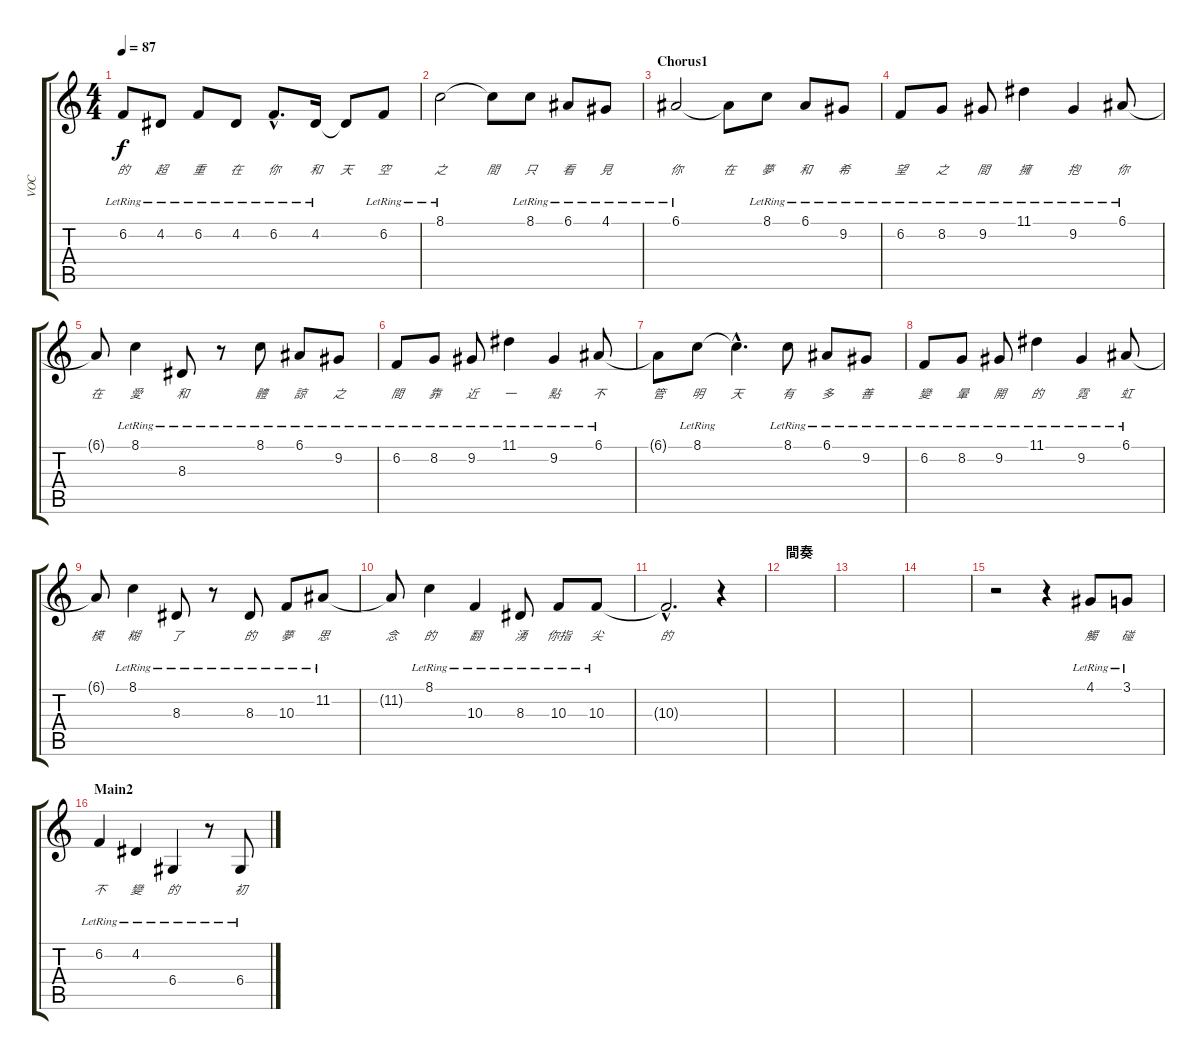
\track ("VOC" "VOC") {instrument honkytonkpiano}
\staff {score tabs}
\tuning (E4 B3 G3 D3 A2 E2) {hide}
\ts (4 4)
\tempo 87
\clef g2
\ks c
6.2{lr}.8{lyrics (0 "的") lyrics (1 "") lyrics (2 "") lyrics (3 "") lyrics (4 "") dy f} 4.2{lr}.8{lyrics (0 "超") lyrics (1 "") lyrics (2 "") lyrics (3 "") lyrics (4 "")} 6.2{lr}.8{lyrics (0 "重") lyrics (1 "") lyrics (2 "") lyrics (3 "") lyrics (4 "")} 4.2{lr}.8{lyrics (0 "在") lyrics (1 "") lyrics (2 "") lyrics (3 "") lyrics (4 "")} 6.2{hac lr}.8{d lyrics (0 "你") lyrics (1 "") lyrics (2 "") lyrics (3 "") lyrics (4 "")} 4.2{lr}.16{lyrics (0 "和") lyrics (1 "") lyrics (2 "") lyrics (3 "") lyrics (4 "")} 4.2{t}.8{lyrics (0 "天") lyrics (1 "") lyrics (2 "") lyrics (3 "") lyrics (4 "")} 6.2{lr}.8{lyrics (0 "空") lyrics (1 "") lyrics (2 "") lyrics (3 "") lyrics (4 "")} |
8.1{lr}.2{lyrics (0 "之") lyrics (1 "") lyrics (2 "") lyrics (3 "") lyrics (4 "")} 8.1{t}.8{lyrics (0 "間　") lyrics (1 "") lyrics (2 "") lyrics (3 "") lyrics (4 "")} 8.1{lr}.8{lyrics (0 "只") lyrics (1 "") lyrics (2 "") lyrics (3 "") lyrics (4 "")} 6.1{lr}.8{lyrics (0 "看") lyrics (1 "") lyrics (2 "") lyrics (3 "") lyrics (4 "")} 4.1{lr}.8{lyrics (0 "見") lyrics (1 "") lyrics (2 "") lyrics (3 "") lyrics (4 "")} |
\section ("" "Chorus1")
6.1{lr}.2{lyrics (0 "你") lyrics (1 "") lyrics (2 "") lyrics (3 "") lyrics (4 "")} 6.1{t}.8{lyrics (0 "在") lyrics (1 "") lyrics (2 "") lyrics (3 "") lyrics (4 "")} 8.1{lr}.8{lyrics (0 "夢") lyrics (1 "") lyrics (2 "") lyrics (3 "") lyrics (4 "")} 6.1{lr}.8{lyrics (0 "和") lyrics (1 "") lyrics (2 "") lyrics (3 "") lyrics (4 "")} 9.2{lr}.8{lyrics (0 "希") lyrics (1 "") lyrics (2 "") lyrics (3 "") lyrics (4 "")} |
6.2{lr}.8{lyrics (0 "望") lyrics (1 "") lyrics (2 "") lyrics (3 "") lyrics (4 "")} 8.2{lr}.8{lyrics (0 "之") lyrics (1 "") lyrics (2 "") lyrics (3 "") lyrics (4 "")} 9.2{lr}.8{lyrics (0 "間　") lyrics (1 "") lyrics (2 "") lyrics (3 "") lyrics (4 "")} 11.1{lr}.4{lyrics (0 "擁") lyrics (1 "") lyrics (2 "") lyrics (3 "") lyrics (4 "")} 9.2{lr}.4{lyrics (0 "抱") lyrics (1 "") lyrics (2 "") lyrics (3 "") lyrics (4 "")} 6.1{lr}.8{lyrics (0 "你") lyrics (1 "") lyrics (2 "") lyrics (3 "") lyrics (4 "")} |
6.1{t}.8{lyrics (0 "在") lyrics (1 "") lyrics (2 "") lyrics (3 "") lyrics (4 "")} 8.1{lr}.4{lyrics (0 "愛") lyrics (1 "") lyrics (2 "") lyrics (3 "") lyrics (4 "")} 8.3{lr}.8{lyrics (0 "和") lyrics (1 "") lyrics (2 "") lyrics (3 "") lyrics (4 "")} r.8 8.1{lr}.8{lyrics (0 "體") lyrics (1 "") lyrics (2 "") lyrics (3 "") lyrics (4 "")} 6.1{lr}.8{lyrics (0 "諒") lyrics (1 "") lyrics (2 "") lyrics (3 "") lyrics (4 "")} 9.2{lr}.8{lyrics (0 "之") lyrics (1 "") lyrics (2 "") lyrics (3 "") lyrics (4 "")} |
6.2{lr}.8{lyrics (0 "間　") lyrics (1 "") lyrics (2 "") lyrics (3 "") lyrics (4 "")} 8.2{lr}.8{lyrics (0 "靠") lyrics (1 "") lyrics (2 "") lyrics (3 "") lyrics (4 "")} 9.2{lr}.8{lyrics (0 "近") lyrics (1 "") lyrics (2 "") lyrics (3 "") lyrics (4 "")} 11.1{lr}.4{lyrics (0 "一") lyrics (1 "") lyrics (2 "") lyrics (3 "") lyrics (4 "")} 9.2{lr}.4{lyrics (0 "點") lyrics (1 "") lyrics (2 "") lyrics (3 "") lyrics (4 "")} 6.1{lr}.8{lyrics (0 "不") lyrics (1 "") lyrics (2 "") lyrics (3 "") lyrics (4 "")} |
6.1{t}.8{lyrics (0 "管") lyrics (1 "") lyrics (2 "") lyrics (3 "") lyrics (4 "")} 8.1{lr}.8{lyrics (0 "明") lyrics (1 "") lyrics (2 "") lyrics (3 "") lyrics (4 "")} 8.1{hac t}.4{d lyrics (0 "天") lyrics (1 "") lyrics (2 "") lyrics (3 "") lyrics (4 "")} 8.1{lr}.8{lyrics (0 "有") lyrics (1 "") lyrics (2 "") lyrics (3 "") lyrics (4 "")} 6.1{lr}.8{lyrics (0 "多") lyrics (1 "") lyrics (2 "") lyrics (3 "") lyrics (4 "")} 9.2{lr}.8{lyrics (0 "善") lyrics (1 "") lyrics (2 "") lyrics (3 "") lyrics (4 "")} |
6.2{lr}.8{lyrics (0 "變") lyrics (1 "") lyrics (2 "") lyrics (3 "") lyrics (4 "")} 8.2{lr}.8{lyrics (0 "暈") lyrics (1 "") lyrics (2 "") lyrics (3 "") lyrics (4 "")} 9.2{lr}.8{lyrics (0 "開") lyrics (1 "") lyrics (2 "") lyrics (3 "") lyrics (4 "")} 11.1{lr}.4{lyrics (0 "的") lyrics (1 "") lyrics (2 "") lyrics (3 "") lyrics (4 "")} 9.2{lr}.4{lyrics (0 "霓") lyrics (1 "") lyrics (2 "") lyrics (3 "") lyrics (4 "")} 6.1{lr}.8{lyrics (0 "虹　") lyrics (1 "") lyrics (2 "") lyrics (3 "") lyrics (4 "")} |
6.1{t}.8{lyrics (0 "模") lyrics (1 "") lyrics (2 "") lyrics (3 "") lyrics (4 "")} 8.1{lr}.4{lyrics (0 "糊") lyrics (1 "") lyrics (2 "") lyrics (3 "") lyrics (4 "")} 8.3{lr}.8{lyrics (0 "了") lyrics (1 "") lyrics (2 "") lyrics (3 "") lyrics (4 "")} r.8 8.3{lr}.8{lyrics (0 "的") lyrics (1 "") lyrics (2 "") lyrics (3 "") lyrics (4 "")} 10.3{lr}.8{lyrics (0 "夢　") lyrics (1 "") lyrics (2 "") lyrics (3 "") lyrics (4 "")} 11.2{lr}.8{lyrics (0 "思") lyrics (1 "") lyrics (2 "") lyrics (3 "") lyrics (4 "")} |
11.2{t}.8{lyrics (0 "念") lyrics (1 "") lyrics (2 "") lyrics (3 "") lyrics (4 "")} 8.1{lr}.4{lyrics (0 "的") lyrics (1 "") lyrics (2 "") lyrics (3 "") lyrics (4 "")} 10.3{lr}.4{lyrics (0 "翻") lyrics (1 "") lyrics (2 "") lyrics (3 "") lyrics (4 "")} 8.3{lr}.8{lyrics (0 "湧　") lyrics (1 "") lyrics (2 "") lyrics (3 "") lyrics (4 "")} 10.3{lr}.8{lyrics (0 "你指") lyrics (1 "") lyrics (2 "") lyrics (3 "") lyrics (4 "")} 10.3{lr}.8{lyrics (0 "尖") lyrics (1 "") lyrics (2 "") lyrics (3 "") lyrics (4 "")} |
10.3{hac t}.2{d lyrics (0 "的") lyrics (1 "") lyrics (2 "") lyrics (3 "") lyrics (4 "")} r.4 |
\section ("" "間奏")
|
|
|
r.2 r.4 4.1{lr}.8{lyrics (0 "觸") lyrics (1 "") lyrics (2 "") lyrics (3 "") lyrics (4 "")} 3.1{lr}.8{lyrics (0 "碰") lyrics (1 "") lyrics (2 "") lyrics (3 "") lyrics (4 "")} |
\section ("" "Main2")
6.2{lr}.4{lyrics (0 "不") lyrics (1 "") lyrics (2 "") lyrics (3 "") lyrics (4 "")} 4.2{lr}.4{lyrics (0 "變") lyrics (1 "") lyrics (2 "") lyrics (3 "") lyrics (4 "")} 6.4{lr}.4{lyrics (0 "的") lyrics (1 "") lyrics (2 "") lyrics (3 "") lyrics (4 "")} r.8 6.4{lr}.8{lyrics (0 "初") lyrics (1 "") lyrics (2 "") lyrics (3 "") lyrics (4 "")}
